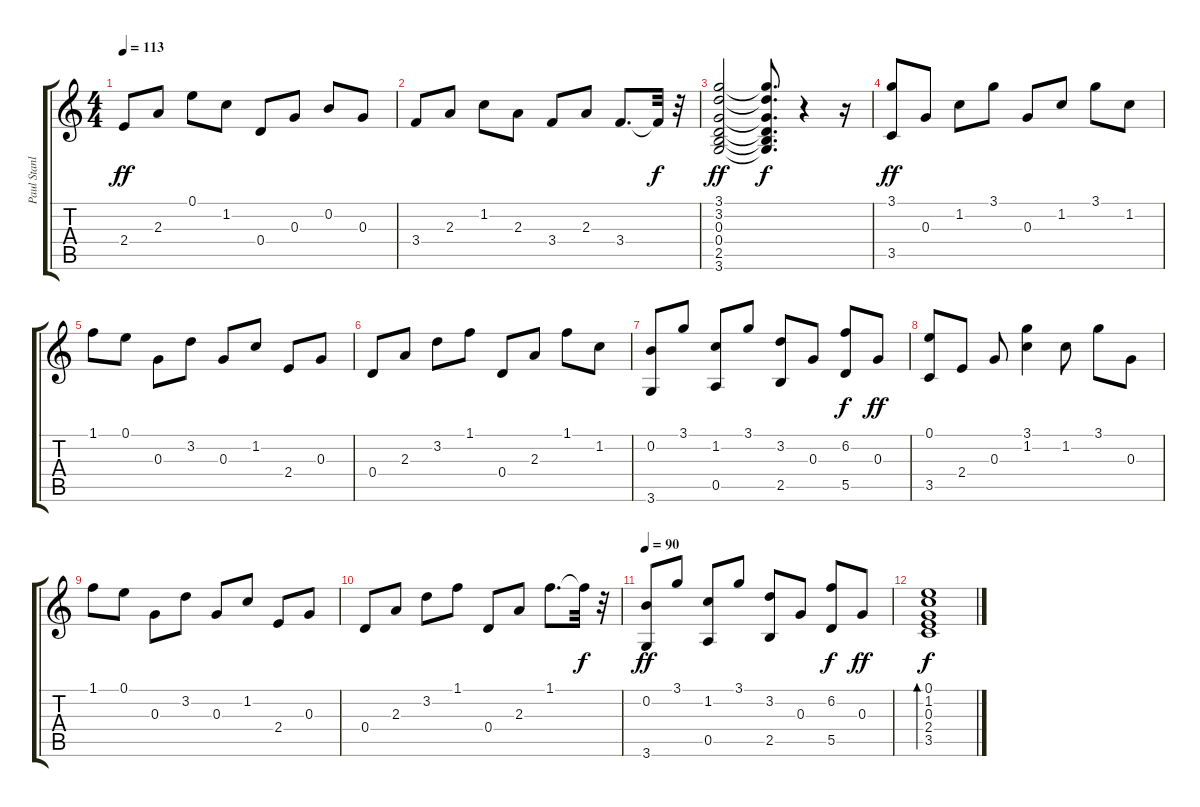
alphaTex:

\track ("Paul Stanley" "Paul Stanl") {instrument electricguitarclean}
\staff {score tabs}
\tuning (E4 B3 G3 D3 A2 E2) {hide}
\ts (4 4)
\tempo 113
\clef g2
\ks c
2.4.8{dy ff} 2.3.8 0.1.8 1.2.8 0.4.8 0.3.8 0.2.8 0.3.8 |
3.4.8 2.3.8 1.2.8 2.3.8 3.4.8 2.3.8 3.4.8{d} 3.4{t}.32{dy f} r.32 |
(3.1 3.2 0.3 0.4 2.5 3.6).2{dy ff} (3.1{t} 3.2{t} 0.3{t} 0.4{t} 2.5{t} 3.6{t}).8{d dy f} r.4 r.16 |
(3.1 3.5).8{dy ff} 0.3.8 1.2.8 3.1.8 0.3.8 1.2.8 3.1.8 1.2.8 |
1.1.8 0.1.8 0.3.8 3.2.8 0.3.8 1.2.8 2.4.8 0.3.8 |
0.4.8 2.3.8 3.2.8 1.1.8 0.4.8 2.3.8 1.1.8 1.2.8 |
(0.2 3.6).8 3.1.8 (1.2 0.5).8 3.1.8 (3.2 2.5).8 0.3.8 (6.2 5.5).8{dy f} 0.3.8{dy ff} |
(0.1 3.5).8 2.4.8 0.3.8 (3.1 1.2).4 1.2.8 3.1.8 0.3.8 |
1.1.8 0.1.8 0.3.8 3.2.8 0.3.8 1.2.8 2.4.8 0.3.8 |
0.4.8 2.3.8 3.2.8 1.1.8 0.4.8 2.3.8 1.1.8{d} 1.1{t}.32{dy f} r.32 |
\tempo 90
(0.2 3.6).8{dy ff} 3.1.8 (1.2 0.5).8 3.1.8 (3.2 2.5).8 0.3.8 (6.2 5.5).8{dy f} 0.3.8{dy ff} |
(0.1 1.2 0.3 2.4 3.5).1{bd 240 dy f}
